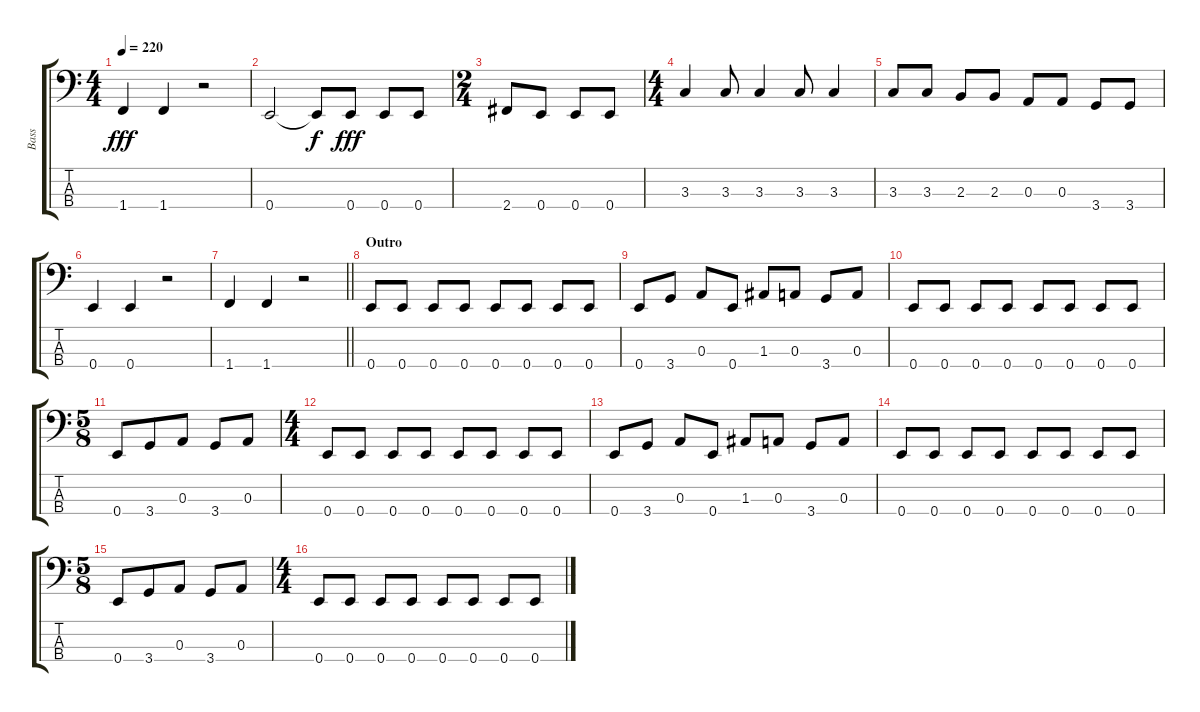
\track ("Bass" "Bass") {instrument electricbasspick}
\staff {score tabs}
\tuning (G2 D2 A1 E1) {hide}
\ts (4 4)
\tempo 220
\clef f4
\ks c
1.4.4{dy fff} 1.4.4 r.2 |
0.4.2 0.4{t}.8{dy f} 0.4.8{dy fff} 0.4.8 0.4.8 |
\ts (2 4)
2.4.8 0.4.8 0.4.8 0.4.8 |
\ts (4 4)
3.3.4 3.3.8 3.3.4 3.3.8 3.3.4 |
3.3.8 3.3.8 2.3.8 2.3.8 0.3.8 0.3.8 3.4.8 3.4.8 |
0.4.4 0.4.4 r.2 |
\barLineRight lightlight
1.4.4 1.4.4 r.2 |
\section ("" "Outro")
0.4.8 0.4.8 0.4.8 0.4.8 0.4.8 0.4.8 0.4.8 0.4.8 |
0.4.8 3.4.8 0.3.8 0.4.8 1.3.8 0.3.8 3.4.8 0.3.8 |
0.4.8 0.4.8 0.4.8 0.4.8 0.4.8 0.4.8 0.4.8 0.4.8 |
\ts (5 8)
0.4.8 3.4.8 0.3.8 3.4.8 0.3.8 |
\ts (4 4)
0.4.8 0.4.8 0.4.8 0.4.8 0.4.8 0.4.8 0.4.8 0.4.8 |
0.4.8 3.4.8 0.3.8 0.4.8 1.3.8 0.3.8 3.4.8 0.3.8 |
0.4.8 0.4.8 0.4.8 0.4.8 0.4.8 0.4.8 0.4.8 0.4.8 |
\ts (5 8)
0.4.8 3.4.8 0.3.8 3.4.8 0.3.8 |
\ts (4 4)
0.4.8 0.4.8 0.4.8 0.4.8 0.4.8 0.4.8 0.4.8 0.4.8
